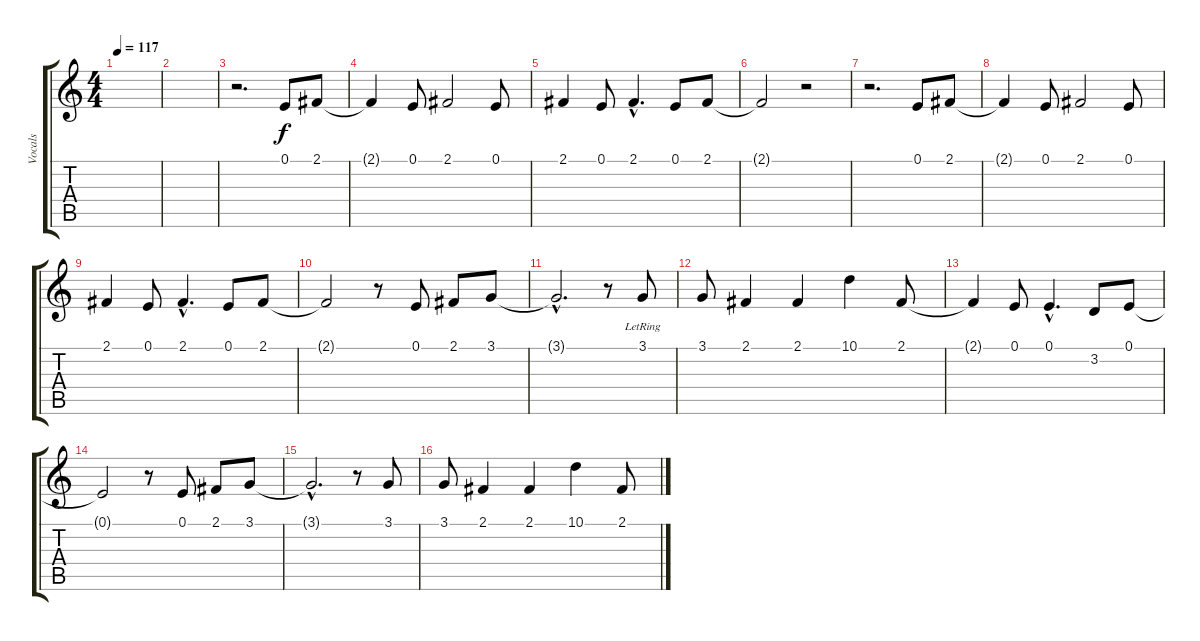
\track ("Vocals" "Vocals") {instrument acousticgrandpiano}
\staff {score tabs}
\tuning (E4 B3 G3 D3 A2 E2) {hide}
\ts (4 4)
\tempo 117
\clef g2
\ks c
|
|
r.2{d} 0.1.8 2.1.8 |
2.1{t}.4 0.1.8 2.1.2 0.1.8 |
2.1.4 0.1.8 2.1{hac}.4{d} 0.1.8 2.1.8 |
2.1{t}.2 r.2 |
r.2{d} 0.1.8 2.1.8 |
2.1{t}.4 0.1.8 2.1.2 0.1.8 |
2.1.4 0.1.8 2.1{hac}.4{d} 0.1.8 2.1.8 |
2.1{t}.2 r.8 0.1.8 2.1.8 3.1.8 |
3.1{hac t}.2{d} r.8 3.1{lr}.8 |
3.1.8 2.1.4 2.1.4 10.1.4 2.1.8 |
2.1{t}.4 0.1.8 0.1{hac}.4{d} 3.2.8 0.1.8 |
0.1{t}.2 r.8 0.1.8 2.1.8 3.1.8 |
3.1{hac t}.2{d} r.8 3.1.8 |
3.1.8 2.1.4 2.1.4 10.1.4 2.1.8
